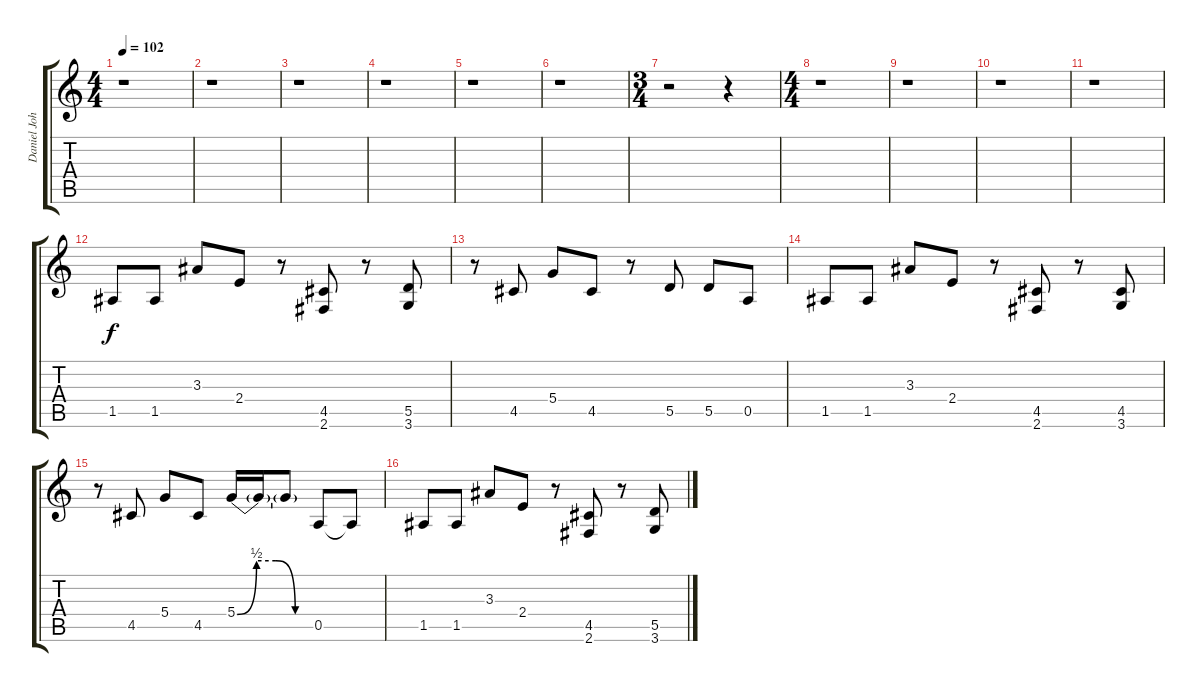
\track ("Daniel Johns (gtr1)" "Daniel Joh") {instrument distortionguitar}
\staff {score tabs}
\tuning (E4 B3 G3 D3 A2 E2) {hide}
\ts (4 4)
\tempo 102
\clef g2
\ks c
r.1{dy f} |
r.1 |
r.1 |
r.1 |
r.1 |
r.1 |
\ts (3 4)
r.2 r.4 |
\ts (4 4)
r.1 |
r.1 |
r.1 |
r.1 |
1.5.8 1.5.8 3.3.8 2.4.8 r.8 (4.5 2.6).8 r.8 (5.5 3.6).8 |
r.8 4.5.8 5.4.8 4.5.8 r.8 5.5.8 5.5.8 0.5.8 |
1.5.8 1.5.8 3.3.8 2.4.8 r.8 (4.5 2.6).8 r.8 (4.5 3.6).8 |
r.8 4.5.8 5.4.8 4.5.8 5.4{be (custom 0 0 15 2 30 2 45 0 60 0)}.16 5.4{t}.16 5.4{t}.8 0.5.8 0.5{t}.8 |
1.5.8 1.5.8 3.3.8 2.4.8 r.8 (4.5 2.6).8 r.8 (5.5 3.6).8
